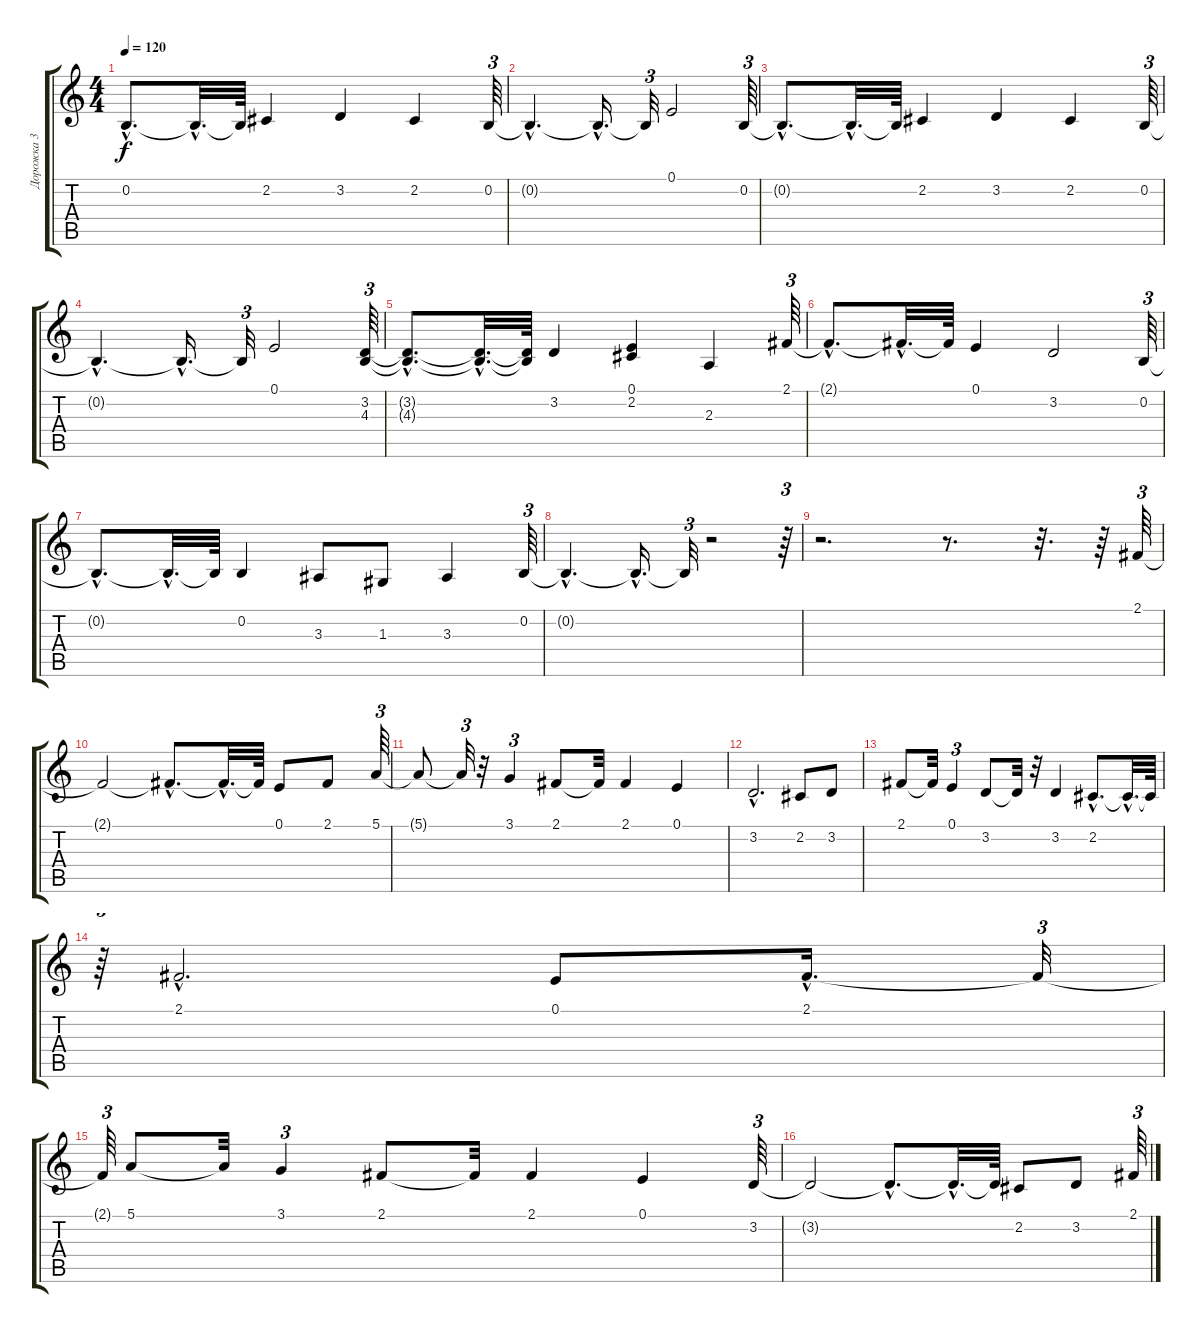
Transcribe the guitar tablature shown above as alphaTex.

\track ("Дорожка 3" "Дорожка 3") {instrument tenorsax}
\staff {score tabs}
\tuning (E4 B3 G3 D3 A2 E2) {hide}
\ts (4 4)
\tempo 120
\clef g2
\ks c
0.2{hac t}.8{d dy f} 0.2{hac t}.32{d} 0.2{t}.64 2.2.4 3.2.4 2.2.4 0.2.64{tu (3 2)} |
0.2{hac t}.4{d} 0.2{hac t}.16{d} 0.2{t}.32{tu (3 2)} 0.1.2 0.2.64{tu (3 2)} |
0.2{hac t}.8{d} 0.2{hac t}.32{d} 0.2{t}.64 2.2.4 3.2.4 2.2.4 0.2.64{tu (3 2)} |
0.2{hac t}.4{d} 0.2{hac t}.16{d} 0.2{t}.32{tu (3 2)} 0.1.2 (3.2 4.3).64{tu (3 2)} |
(3.2{hac t} 4.3{hac t}).8{d} (3.2{hac t} 4.3{hac t}).32{d} (3.2{t} 4.3{t}).64 3.2.4 (0.1 2.2).4 2.3.4 2.1.64{tu (3 2)} |
2.1{hac t}.8{d} 2.1{hac t}.32{d} 2.1{t}.64 0.1.4 3.2.2 0.2.64{tu (3 2)} |
0.2{hac t}.8{d} 0.2{hac t}.32{d} 0.2{t}.64 0.2.4 3.3.8 1.3.8 3.3.4 0.2.64{tu (3 2)} |
0.2{hac t}.4{d} 0.2{hac t}.16{d} 0.2{t}.32{tu (3 2)} r.2 r.64{tu (3 2)} |
r.2{d} r.8{d} r.32{d} r.64 2.1.64{tu (3 2)} |
2.1{t}.2 2.1{hac t}.8{d} 2.1{hac t}.32{d} 2.1{t}.64 0.1.8 2.1.8 5.1.64{tu (3 2)} |
5.1{t}.8 5.1{t}.32{tu (3 2)} r.32 3.1.4{tu (3 2)} 2.1.8 2.1{t}.32 2.1.4 0.1.4 |
3.2{hac}.2{d} 2.2.8 3.2.8 |
2.1.8 2.1{t}.32 0.1.4{tu (3 2)} 3.2.8 3.2{t}.32 r.32 3.2.4 2.2{hac}.8{d} 2.2{hac t}.32{d} 2.2{t}.64 |
r.64{tu (3 2)} 2.1{hac}.2{d} 0.1.8 2.1{hac}.16{d} 2.1{t}.32{tu (3 2)} |
2.1{t}.64{tu (3 2)} 5.1.8 5.1{t}.32 3.1.4{tu (3 2)} 2.1.8 2.1{t}.32 2.1.4 0.1.4 3.2.64{tu (3 2)} |
3.2{t}.2 3.2{hac t}.8{d} 3.2{hac t}.32{d} 3.2{t}.64 2.2.8 3.2.8 2.1.64{tu (3 2)}
